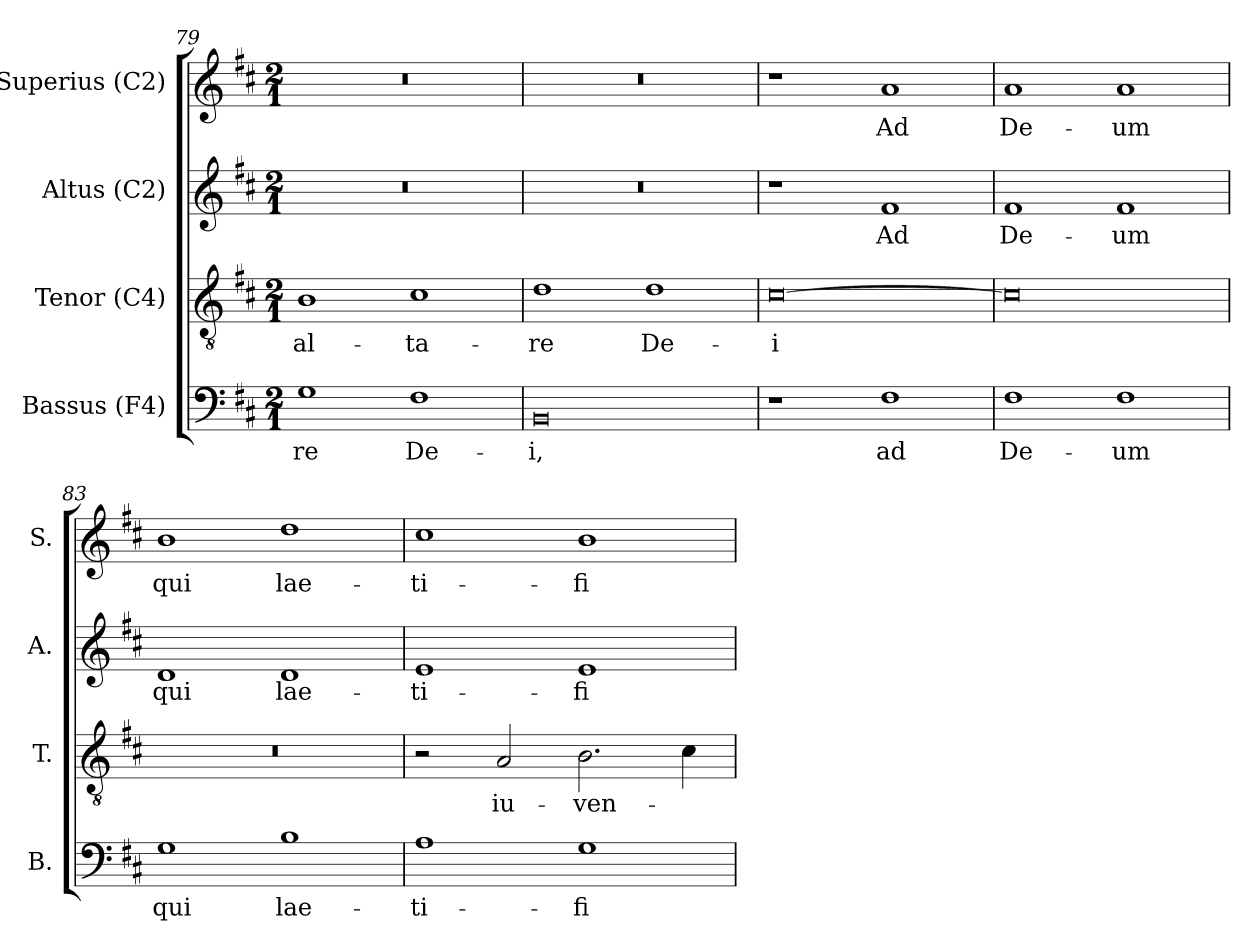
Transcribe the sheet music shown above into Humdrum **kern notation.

**kern	**text	**kern	**text	**kern	**text	**kern	**text
*part4	*part4	*part3	*part3	*part2	*part2	*part1	*part1
*staff4	*staff4	*staff3	*staff3	*staff2	*staff2	*staff1	*staff1
*I"Bassus (F4)	*	*I"Tenor (C4)	*	*I"Altus (C2)	*	*I"Superius (C2)	*
*I'B.	*	*I'T.	*	*I'A.	*	*I'S.	*
*clefF4	*	*clefGv2	*	*clefG2	*	*clefG2	*
*	*	*ITrd7c12	*	*ITrd7c12	*	*	*
*k[f#c#]	*	*k[f#c#]	*	*k[f#c#]	*	*k[f#c#]	*
*D:	*	*D:	*	*D:	*	*D:	*
*M2/1	*	*M2/1	*	*M2/1	*	*M2/1	*
=79	=79	=79	=79	=79	=79	=79	=79
!	!LO:LY:b:color=#000000	!	!	!	!	!	!
!	!	!	!LO:LY:b:color=#000000	!LO:N:vis=1	!	!LO:N:vis=1	!
1Gi	-re	1BBi	al-	0r	.	0r	.
!	!LO:LY:b:color=#000000	!	!	!	!	!	!
!	!	!	!LO:LY:b:color=#000000	!	!	!	!
1F#i	De-	1C#i	-ta-	.	.	.	.
=80	=80	=80	=80	=80	=80	=80	=80
!	!LO:LY:b:color=#000000	!	!	!	!	!	!
!	!	!	!LO:LY:b:color=#000000	!LO:N:vis=1	!	!LO:N:vis=1	!
0BBi	-i,	1Di	-re	0r	.	0r	.
!	!	!	!LO:LY:b:color=#000000	!	!	!	!
.	.	1Di	De-	.	.	.	.
!!LO:LB:g=z
=81	=81	=81	=81	=81	=81	=81	=81
!	!	!	!LO:LY:b:color=#000000	!	!	!	!
1r	.	[0C#i	-i	1r	.	1r	.
!	!LO:LY:b:color=#000000	!	!	!	!	!	!
!	!	!	!	!	!LO:LY:b:color=#000000	!	!
!	!	!	!	!	!	!	!LO:LY:b:color=#000000
1F#i	ad	.	.	1F#i	Ad	1ai	Ad
=82	=82	=82	=82	=82	=82	=82	=82
!	!LO:LY:b:color=#000000	!	!	!	!	!	!
!	!	!	!	!	!LO:LY:b:color=#000000	!	!
!	!	!	!	!	!	!	!LO:LY:b:color=#000000
1F#i	De-	0C#i]	.	1F#i	De-	1ai	De-
!	!LO:LY:b:color=#000000	!	!	!	!	!	!
!	!	!	!	!	!LO:LY:b:color=#000000	!	!
!	!	!	!	!	!	!	!LO:LY:b:color=#000000
1F#i	-um	.	.	1F#i	-um	1ai	-um
=83	=83	=83	=83	=83	=83	=83	=83
!	!LO:LY:b:color=#000000	!LO:N:vis=1	!	!	!	!	!
!	!	!	!	!	!LO:LY:b:color=#000000	!	!
!	!	!	!	!	!	!	!LO:LY:b:color=#000000
1Gi	qui	0r	.	1Di	qui	1bi	qui
!	!LO:LY:b:color=#000000	!	!	!	!	!	!
!	!	!	!	!	!LO:LY:b:color=#000000	!	!
!	!	!	!	!	!	!	!LO:LY:b:color=#000000
1Bi	lae-	.	.	1Di	lae-	1ddi	lae-
=84	=84	=84	=84	=84	=84	=84	=84
!	!LO:LY:b:color=#000000	!	!	!	!	!	!
!	!	!	!	!	!LO:LY:b:color=#000000	!	!
!	!	!	!	!	!	!	!LO:LY:b:color=#000000
1Ai	-ti-	2r	.	1Ei	-ti-	1cc#i	-ti-
!	!	!	!LO:LY:b:color=#000000	!	!	!	!
.	.	2AAi/	iu-	.	.	.	.
!	!LO:LY:b:color=#000000	!	!	!	!	!	!
!	!	!	!LO:LY:b:color=#000000	!	!	!	!
!	!	!	!	!	!LO:LY:b:color=#000000	!	!
!	!	!	!	!	!	!	!LO:LY:b:color=#000000
1Gi	-fi-	2.BBi\	-ven-	1Ei	-fi-	1bi	-fi-
.	.	4C#i\	.	.	.	.	.
=	=	=	=	=	=	=	=
*-	*-	*-	*-	*-	*-	*-	*-
